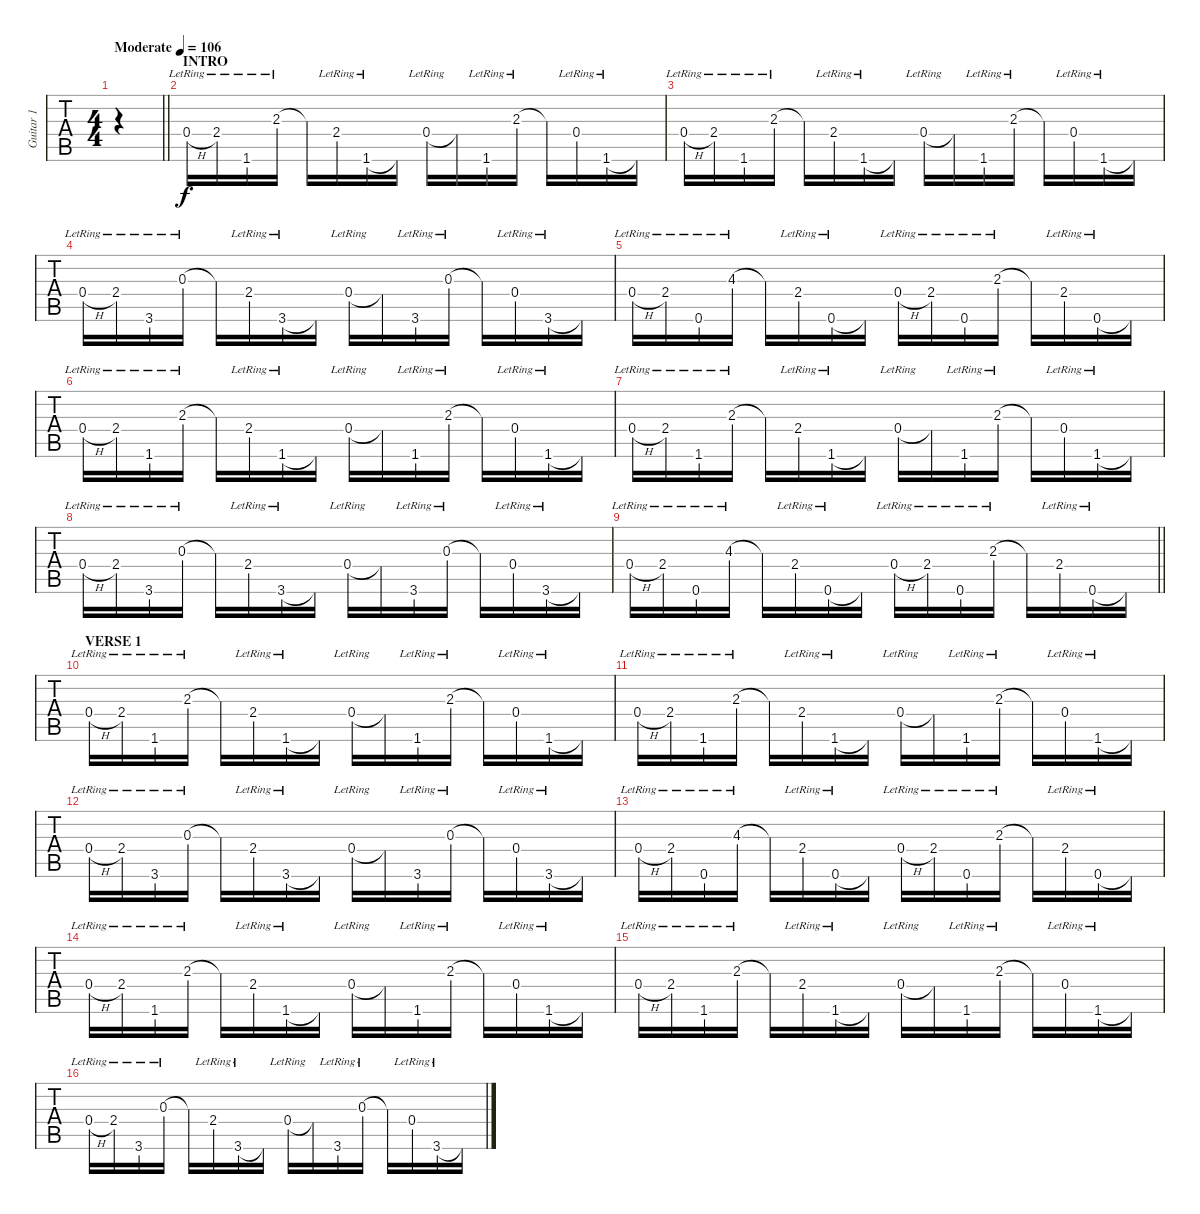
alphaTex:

\track ("Guitar 1" "Guitar 1") {instrument acousticguitarsteel}
\staff {tabs}
\tuning (E4 B3 G3 D3 A2 E2) {hide}
\ts (4 4)
\tempo (106 "Moderate")
\clef g2
\barLineRight lightlight
\ks c
|
\section ("" "INTRO")
0.4{h lr}.16 2.4{lr}.16 1.6{lr}.16 2.3{lr}.16 2.3{t}.16 2.4{lr}.16 1.6{lr}.16 1.6{t}.16 0.4{lr}.16 0.4{t}.16 1.6{lr}.16 2.3{lr}.16 2.3{t}.16 0.4{lr}.16 1.6{lr}.16 1.6{t}.16 |
0.4{h lr}.16 2.4{lr}.16 1.6{lr}.16 2.3{lr}.16 2.3{t}.16 2.4{lr}.16 1.6{lr}.16 1.6{t}.16 0.4{lr}.16 0.4{t}.16 1.6{lr}.16 2.3{lr}.16 2.3{t}.16 0.4{lr}.16 1.6{lr}.16 1.6{t}.16 |
0.4{h lr}.16 2.4{lr}.16 3.6{lr}.16 0.3{lr}.16 0.3{t}.16 2.4{lr}.16 3.6{lr}.16 3.6{t}.16 0.4{lr}.16 0.4{t}.16 3.6{lr}.16 0.3{lr}.16 0.3{t}.16 0.4{lr}.16 3.6{lr}.16 3.6{t}.16 |
0.4{h lr}.16 2.4{lr}.16 0.6{lr}.16 4.3{lr}.16 4.3{t}.16 2.4{lr}.16 0.6{lr}.16 0.6{t}.16 0.4{h lr}.16 2.4{lr}.16 0.6{lr}.16 2.3{lr}.16 2.3{t}.16 2.4{lr}.16 0.6{lr}.16 0.6{t}.16 |
0.4{h lr}.16 2.4{lr}.16 1.6{lr}.16 2.3{lr}.16 2.3{t}.16 2.4{lr}.16 1.6{lr}.16 1.6{t}.16 0.4{lr}.16 0.4{t}.16 1.6{lr}.16 2.3{lr}.16 2.3{t}.16 0.4{lr}.16 1.6{lr}.16 1.6{t}.16 |
0.4{h lr}.16 2.4{lr}.16 1.6{lr}.16 2.3{lr}.16 2.3{t}.16 2.4{lr}.16 1.6{lr}.16 1.6{t}.16 0.4{lr}.16 0.4{t}.16 1.6{lr}.16 2.3{lr}.16 2.3{t}.16 0.4{lr}.16 1.6{lr}.16 1.6{t}.16 |
0.4{h lr}.16 2.4{lr}.16 3.6{lr}.16 0.3{lr}.16 0.3{t}.16 2.4{lr}.16 3.6{lr}.16 3.6{t}.16 0.4{lr}.16 0.4{t}.16 3.6{lr}.16 0.3{lr}.16 0.3{t}.16 0.4{lr}.16 3.6{lr}.16 3.6{t}.16 |
\barLineRight lightlight
0.4{h lr}.16 2.4{lr}.16 0.6{lr}.16 4.3{lr}.16 4.3{t}.16 2.4{lr}.16 0.6{lr}.16 0.6{t}.16 0.4{h lr}.16 2.4{lr}.16 0.6{lr}.16 2.3{lr}.16 2.3{t}.16 2.4{lr}.16 0.6{lr}.16 0.6{t}.16 |
\section ("" "VERSE 1")
0.4{h lr}.16 2.4{lr}.16 1.6{lr}.16 2.3{lr}.16 2.3{t}.16 2.4{lr}.16 1.6{lr}.16 1.6{t}.16 0.4{lr}.16 0.4{t}.16 1.6{lr}.16 2.3{lr}.16 2.3{t}.16 0.4{lr}.16 1.6{lr}.16 1.6{t}.16 |
0.4{h lr}.16 2.4{lr}.16 1.6{lr}.16 2.3{lr}.16 2.3{t}.16 2.4{lr}.16 1.6{lr}.16 1.6{t}.16 0.4{lr}.16 0.4{t}.16 1.6{lr}.16 2.3{lr}.16 2.3{t}.16 0.4{lr}.16 1.6{lr}.16 1.6{t}.16 |
0.4{h lr}.16 2.4{lr}.16 3.6{lr}.16 0.3{lr}.16 0.3{t}.16 2.4{lr}.16 3.6{lr}.16 3.6{t}.16 0.4{lr}.16 0.4{t}.16 3.6{lr}.16 0.3{lr}.16 0.3{t}.16 0.4{lr}.16 3.6{lr}.16 3.6{t}.16 |
0.4{h lr}.16 2.4{lr}.16 0.6{lr}.16 4.3{lr}.16 4.3{t}.16 2.4{lr}.16 0.6{lr}.16 0.6{t}.16 0.4{h lr}.16 2.4{lr}.16 0.6{lr}.16 2.3{lr}.16 2.3{t}.16 2.4{lr}.16 0.6{lr}.16 0.6{t}.16 |
0.4{h lr}.16 2.4{lr}.16 1.6{lr}.16 2.3{lr}.16 2.3{t}.16 2.4{lr}.16 1.6{lr}.16 1.6{t}.16 0.4{lr}.16 0.4{t}.16 1.6{lr}.16 2.3{lr}.16 2.3{t}.16 0.4{lr}.16 1.6{lr}.16 1.6{t}.16 |
0.4{h lr}.16 2.4{lr}.16 1.6{lr}.16 2.3{lr}.16 2.3{t}.16 2.4{lr}.16 1.6{lr}.16 1.6{t}.16 0.4{lr}.16 0.4{t}.16 1.6{lr}.16 2.3{lr}.16 2.3{t}.16 0.4{lr}.16 1.6{lr}.16 1.6{t}.16 |
0.4{h lr}.16 2.4{lr}.16 3.6{lr}.16 0.3{lr}.16 0.3{t}.16 2.4{lr}.16 3.6{lr}.16 3.6{t}.16 0.4{lr}.16 0.4{t}.16 3.6{lr}.16 0.3{lr}.16 0.3{t}.16 0.4{lr}.16 3.6{lr}.16 3.6{t}.16
